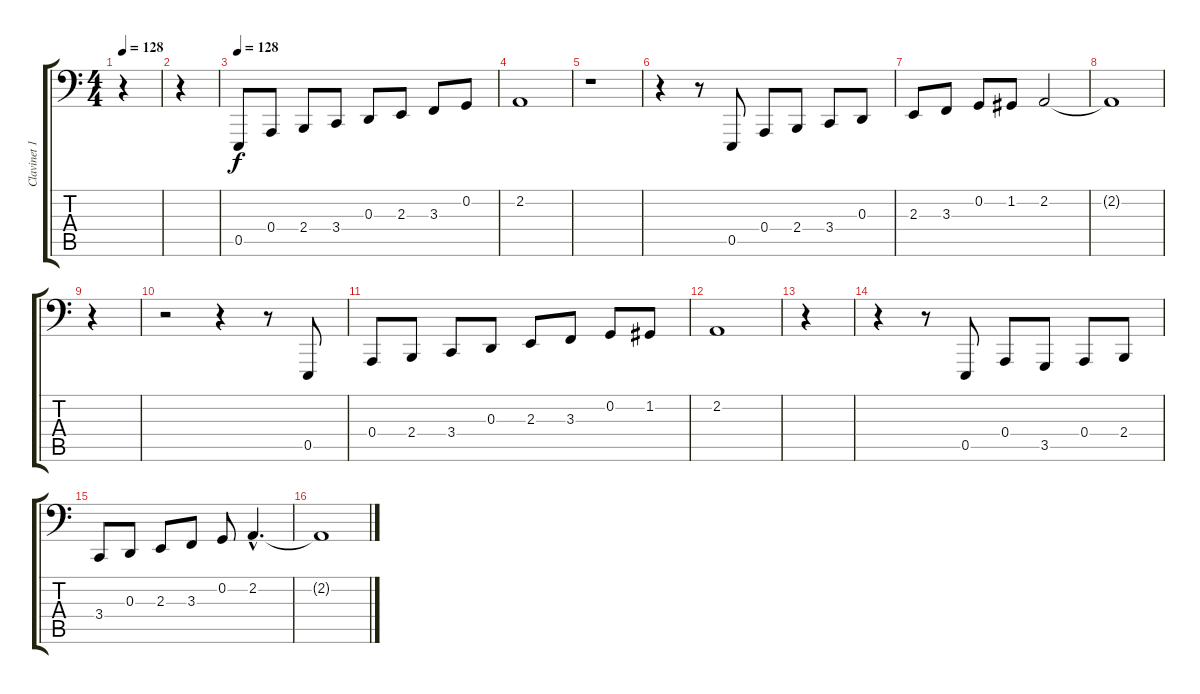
\track ("Clavinet 1" "Clavinet 1") {instrument clavinet}
\staff {score tabs}
\tuning (C3 G2 D2 A1 E1 G0) {hide}
\ts (4 4)
\tempo 128
\clef f4
\ks c
r.4{dy f} |
r.4 |
\tempo 128
0.5.8 0.4.8 2.4.8 3.4.8 0.3.8 2.3.8 3.3.8 0.2.8 |
2.2.1 |
r.1 |
r.4 r.8 0.5.8 0.4.8 2.4.8 3.4.8 0.3.8 |
2.3.8 3.3.8 0.2.8 1.2.8 2.2.2 |
2.2{t}.1 |
r.4 |
r.2 r.4 r.8 0.5.8 |
0.4.8 2.4.8 3.4.8 0.3.8 2.3.8 3.3.8 0.2.8 1.2.8 |
2.2.1 |
r.4 |
r.4 r.8 0.5.8 0.4.8 3.5.8 0.4.8 2.4.8 |
3.4.8 0.3.8 2.3.8 3.3.8 0.2.8 2.2{hac}.4{d} |
2.2{t}.1
